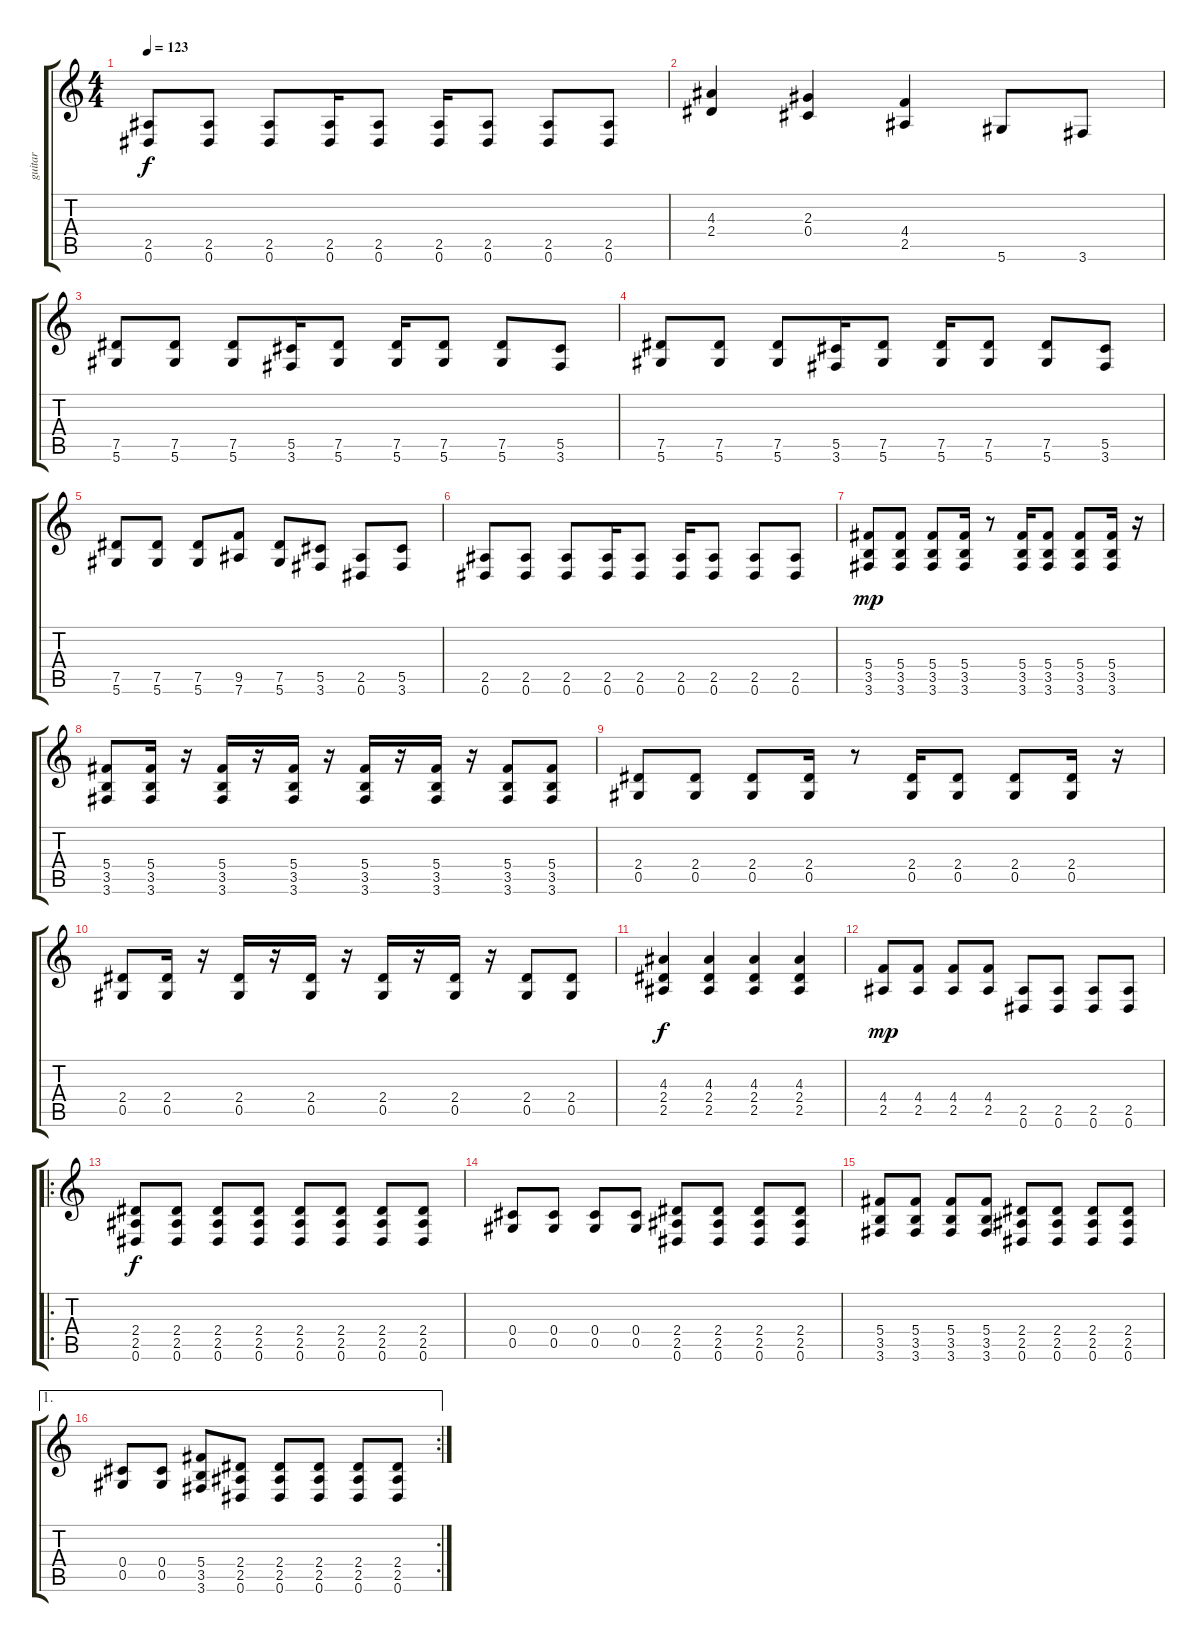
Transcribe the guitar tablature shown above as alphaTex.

\track ("guitar " "guitar ") {instrument distortionguitar}
\staff {score tabs}
\tuning (Eb4 Bb3 Gb3 Db3 Ab2 Eb2) {hide}
\ts (4 4)
\tempo 123
\clef g2
\ks c
(2.5 0.6).8{dy f} (2.5 0.6).8 (2.5 0.6).8 (2.5 0.6).16 (2.5 0.6).8 (2.5 0.6).16 (2.5 0.6).8 (2.5 0.6).8 (2.5 0.6).8 |
(4.3 2.4).4 (2.3 0.4).4 (4.4 2.5).4 5.6.8 3.6.8 |
(7.5 5.6).8 (7.5 5.6).8 (7.5 5.6).8 (5.5 3.6).16 (7.5 5.6).8 (7.5 5.6).16 (7.5 5.6).8 (7.5 5.6).8 (5.5 3.6).8 |
(7.5 5.6).8 (7.5 5.6).8 (7.5 5.6).8 (5.5 3.6).16 (7.5 5.6).8 (7.5 5.6).16 (7.5 5.6).8 (7.5 5.6).8 (5.5 3.6).8 |
(7.5 5.6).8 (7.5 5.6).8 (7.5 5.6).8 (9.5 7.6).8 (7.5 5.6).8 (5.5 3.6).8 (2.5 0.6).8 (5.5 3.6).8 |
(2.5 0.6).8 (2.5 0.6).8 (2.5 0.6).8 (2.5 0.6).16 (2.5 0.6).8 (2.5 0.6).16 (2.5 0.6).8 (2.5 0.6).8 (2.5 0.6).8 |
(5.4 3.5 3.6).8{dy mp} (5.4 3.5 3.6).8 (5.4 3.5 3.6).8 (5.4 3.5 3.6).16 r.8 (5.4 3.5 3.6).16 (5.4 3.5 3.6).8 (5.4 3.5 3.6).8 (5.4 3.5 3.6).16 r.16 |
(5.4 3.5 3.6).8 (5.4 3.5 3.6).16 r.16 (5.4 3.5 3.6).16 r.16 (5.4 3.5 3.6).16 r.16 (5.4 3.5 3.6).16 r.16 (5.4 3.5 3.6).16 r.16 (5.4 3.5 3.6).8 (5.4 3.5 3.6).8 |
(2.4 0.5).8 (2.4 0.5).8 (2.4 0.5).8 (2.4 0.5).16 r.8 (2.4 0.5).16 (2.4 0.5).8 (2.4 0.5).8 (2.4 0.5).16 r.16 |
(2.4 0.5).8 (2.4 0.5).16 r.16 (2.4 0.5).16 r.16 (2.4 0.5).16 r.16 (2.4 0.5).16 r.16 (2.4 0.5).16 r.16 (2.4 0.5).8 (2.4 0.5).8 |
(4.3 2.4 2.5).4{dy f} (4.3 2.4 2.5).4 (4.3 2.4 2.5).4 (4.3 2.4 2.5).4 |
(4.4 2.5).8{dy mp} (4.4 2.5).8 (4.4 2.5).8 (4.4 2.5).8 (2.5 0.6).8 (2.5 0.6).8 (2.5 0.6).8 (2.5 0.6).8 |
\ro
(2.4 2.5 0.6).8{dy f} (2.4 2.5 0.6).8 (2.4 2.5 0.6).8 (2.4 2.5 0.6).8 (2.4 2.5 0.6).8 (2.4 2.5 0.6).8 (2.4 2.5 0.6).8 (2.4 2.5 0.6).8 |
(0.4 0.5).8 (0.4 0.5).8 (0.4 0.5).8 (0.4 0.5).8 (2.4 2.5 0.6).8 (2.4 2.5 0.6).8 (2.4 2.5 0.6).8 (2.4 2.5 0.6).8 |
(5.4 3.5 3.6).8 (5.4 3.5 3.6).8 (5.4 3.5 3.6).8 (5.4 3.5 3.6).8 (2.4 2.5 0.6).8 (2.4 2.5 0.6).8 (2.4 2.5 0.6).8 (2.4 2.5 0.6).8 |
\ae 1
\rc 2
(0.4 0.5).8 (0.4 0.5).8 (5.4 3.5 3.6).8 (2.4 2.5 0.6).8 (2.4 2.5 0.6).8 (2.4 2.5 0.6).8 (2.4 2.5 0.6).8 (2.4 2.5 0.6).8
